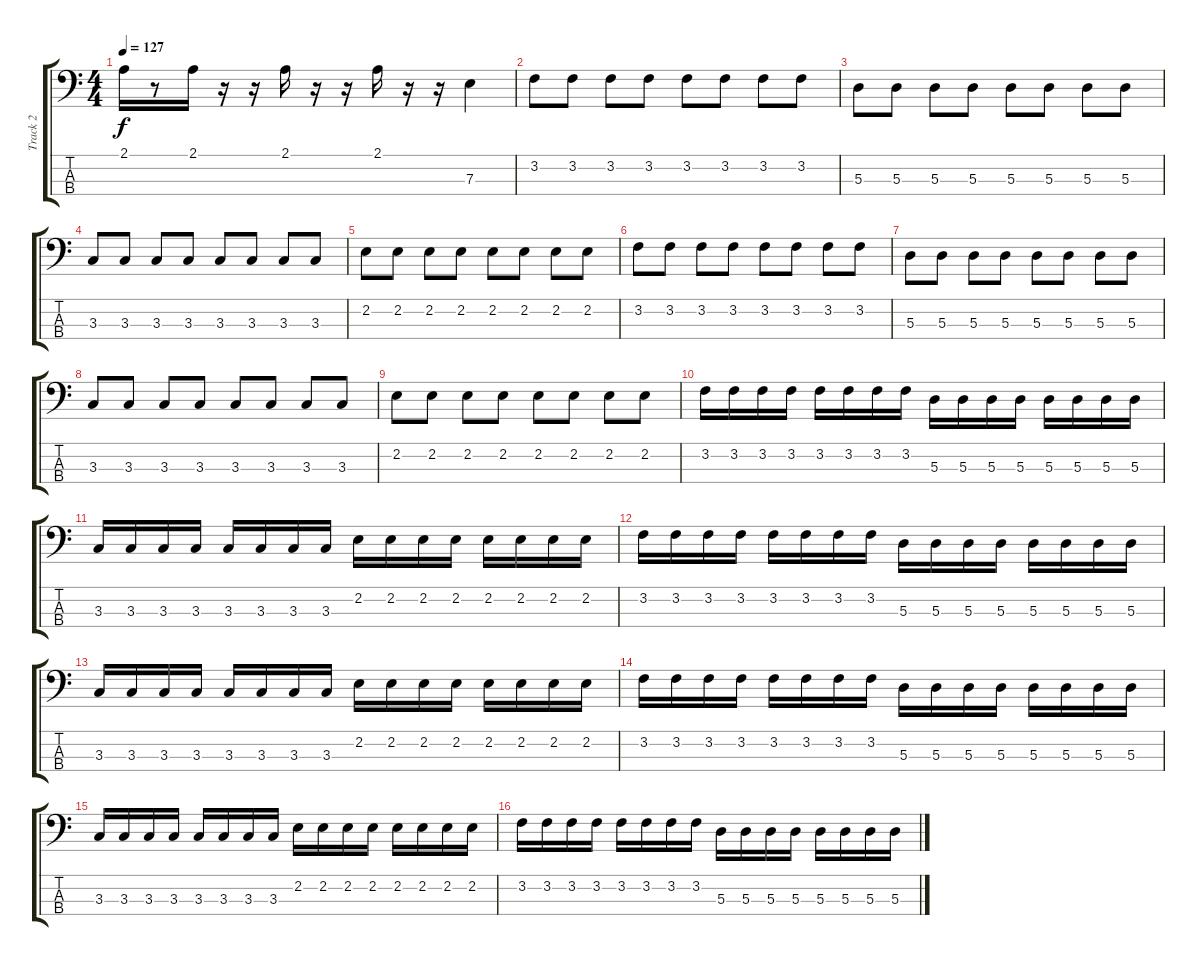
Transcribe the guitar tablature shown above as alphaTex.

\track ("Track 2" "Track 2") {instrument electricbasspick}
\staff {score tabs}
\tuning (G2 D2 A1 E1) {hide}
\ts (4 4)
\tempo 127
\clef f4
\ks c
2.1.16{dy f} r.8 2.1.16 r.16 r.16 2.1.16 r.16 r.16 2.1.16 r.16 r.16 7.3.4 |
3.2.8 3.2.8 3.2.8 3.2.8 3.2.8 3.2.8 3.2.8 3.2.8 |
5.3.8 5.3.8 5.3.8 5.3.8 5.3.8 5.3.8 5.3.8 5.3.8 |
3.3.8 3.3.8 3.3.8 3.3.8 3.3.8 3.3.8 3.3.8 3.3.8 |
2.2.8 2.2.8 2.2.8 2.2.8 2.2.8 2.2.8 2.2.8 2.2.8 |
3.2.8 3.2.8 3.2.8 3.2.8 3.2.8 3.2.8 3.2.8 3.2.8 |
5.3.8 5.3.8 5.3.8 5.3.8 5.3.8 5.3.8 5.3.8 5.3.8 |
3.3.8 3.3.8 3.3.8 3.3.8 3.3.8 3.3.8 3.3.8 3.3.8 |
2.2.8 2.2.8 2.2.8 2.2.8 2.2.8 2.2.8 2.2.8 2.2.8 |
3.2.16 3.2.16 3.2.16 3.2.16 3.2.16 3.2.16 3.2.16 3.2.16 5.3.16 5.3.16 5.3.16 5.3.16 5.3.16 5.3.16 5.3.16 5.3.16 |
3.3.16 3.3.16 3.3.16 3.3.16 3.3.16 3.3.16 3.3.16 3.3.16 2.2.16 2.2.16 2.2.16 2.2.16 2.2.16 2.2.16 2.2.16 2.2.16 |
3.2.16 3.2.16 3.2.16 3.2.16 3.2.16 3.2.16 3.2.16 3.2.16 5.3.16 5.3.16 5.3.16 5.3.16 5.3.16 5.3.16 5.3.16 5.3.16 |
3.3.16 3.3.16 3.3.16 3.3.16 3.3.16 3.3.16 3.3.16 3.3.16 2.2.16 2.2.16 2.2.16 2.2.16 2.2.16 2.2.16 2.2.16 2.2.16 |
3.2.16 3.2.16 3.2.16 3.2.16 3.2.16 3.2.16 3.2.16 3.2.16 5.3.16 5.3.16 5.3.16 5.3.16 5.3.16 5.3.16 5.3.16 5.3.16 |
3.3.16 3.3.16 3.3.16 3.3.16 3.3.16 3.3.16 3.3.16 3.3.16 2.2.16 2.2.16 2.2.16 2.2.16 2.2.16 2.2.16 2.2.16 2.2.16 |
3.2.16 3.2.16 3.2.16 3.2.16 3.2.16 3.2.16 3.2.16 3.2.16 5.3.16 5.3.16 5.3.16 5.3.16 5.3.16 5.3.16 5.3.16 5.3.16
